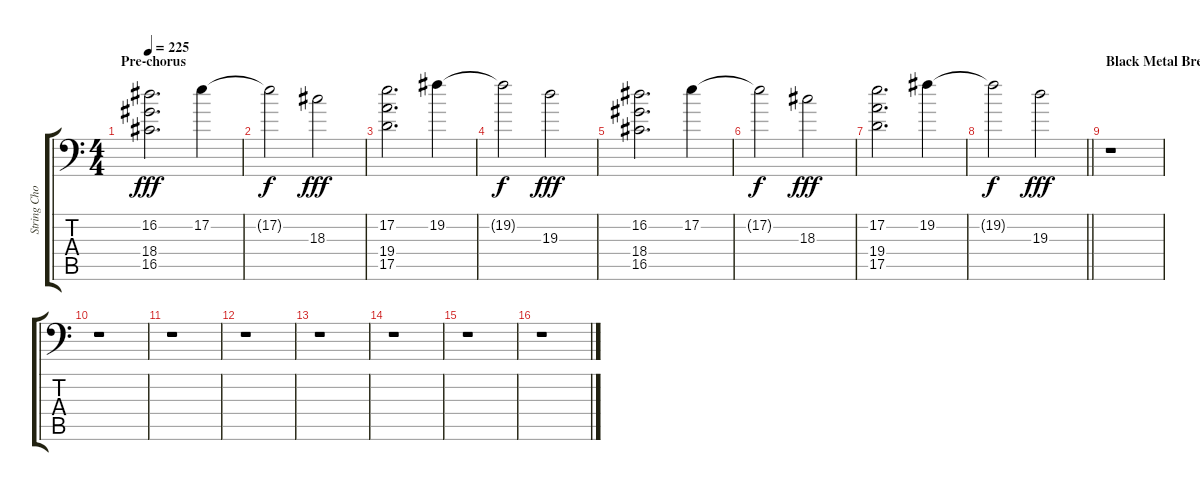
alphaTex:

\track ("String Choir" "String Cho") {instrument stringensemble2}
\staff {score tabs}
\tuning (B8 B3 G3 D3 A2 C0) {hide}
\ts (4 4)
\section ("" "Pre-chorus")
\tempo 225
\clef f4
\ks c
(16.2 18.4 16.5).2{d dy fff} 17.2.4 |
17.2{t}.2{dy f} 18.3.2{dy fff} |
(17.2 19.4 17.5).2{d} 19.2.4 |
19.2{t}.2{dy f} 19.3.2{dy fff} |
(16.2 18.4 16.5).2{d} 17.2.4 |
17.2{t}.2{dy f} 18.3.2{dy fff} |
(17.2 19.4 17.5).2{d} 19.2.4 |
\barLineRight lightlight
19.2{t}.2{dy f} 19.3.2{dy fff} |
\section ("" "Black Metal Break")
r.1 |
r.1 |
r.1 |
r.1 |
r.1 |
r.1 |
r.1 |
r.1
